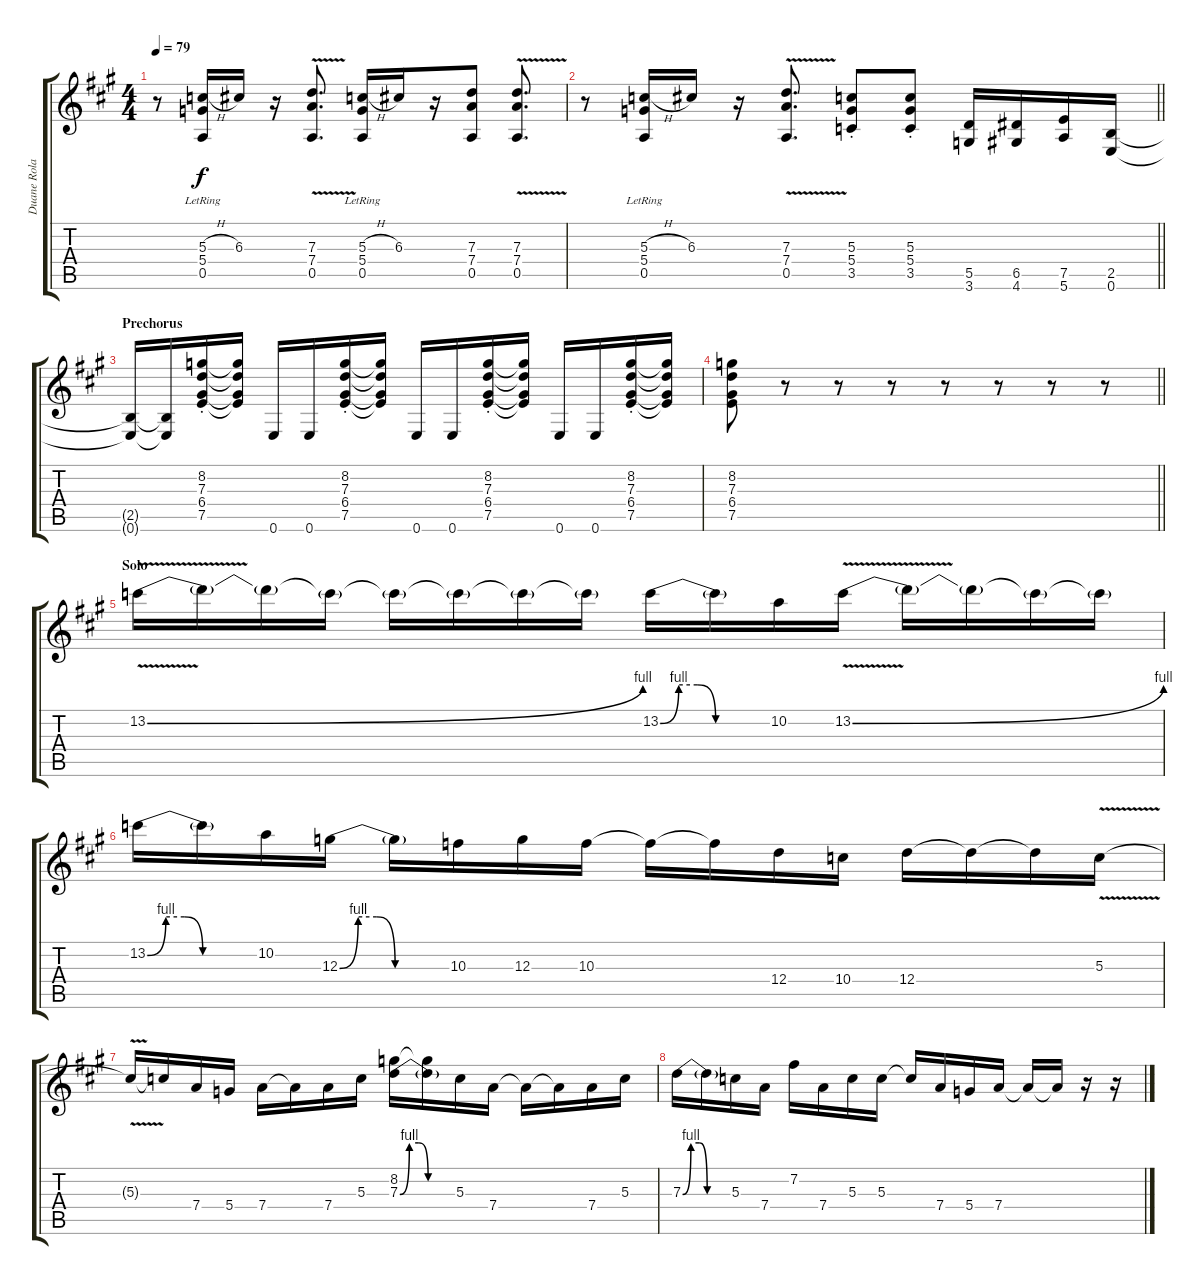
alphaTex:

\track ("Duane Roland Guitar" "Duane Rola") {instrument overdrivenguitar}
\staff {score tabs}
\tuning (E4 B3 G3 D3 A2 E2) {hide}
\ts (4 4)
\tempo 79
\clef g2
\ks a
r.8{dy f} (5.3{h} 5.4{lr} 0.5{lr}).16 6.3.16 r.16 (7.3 7.4 0.5{v}).8{d} (5.3{h} 5.4{lr} 0.5{lr}).16 6.3.16 r.16 (7.3 7.4 0.5).8 (7.3 7.4{v} 0.5).8{d} |
\barLineRight lightlight
r.8 (5.3{h} 5.4{lr} 0.5{lr}).16 6.3.16 r.16 (7.3 7.4 0.5{v}).8{d} (5.3 5.4{st} 3.5).8 (5.3{st} 5.4 3.5).8 (5.5 3.6).16 (6.5 4.6).16 (7.5 5.6).16 (2.5 0.6).16 |
\section ("" "Prechorus")
(2.5{t} 0.6{t}).16 (2.5{t} 0.6{t}).16 (8.2 7.3 6.4 7.5{st}).16 (8.2{t} 7.3{t} 6.4{t} 7.5{t}).16 0.6.16 0.6.16 (8.2 7.3 6.4 7.5{st}).16 (8.2{t} 7.3{t} 6.4{t} 7.5{t}).16 0.6.16 0.6.16 (8.2 7.3 6.4 7.5{st}).16 (8.2{t} 7.3{t} 6.4{t} 7.5{t}).16 0.6.16 0.6.16 (8.2 7.3 6.4 7.5{st}).16 (8.2{t} 7.3{t} 6.4{t} 7.5{t}).16 |
\barLineRight lightlight
(8.2 7.3 6.4 7.5).8 r.8 r.8 r.8 r.8 r.8 r.8 r.8 |
\section ("" "Solo")
13.2{be (bend 0 0 60 4) v}.16{volume 16 balance 8 instrument overdrivenguitar} 13.2{t}.16 13.2{t}.16 13.2{t}.16 13.2{t}.16 13.2{t}.16 13.2{t}.16 13.2{t}.16 13.2{be (custom 0 0 10 4 20 4 30 0 60 0)}.16 13.2{t}.16 10.2.16 13.2{be (bend 0 0 60 4) v}.16 13.2{t}.16 13.2{t}.16 13.2{t}.16 13.2{t}.16 |
13.2{be (custom 0 0 10 4 20 4 30 0 60 0)}.16 13.2{t}.16 10.2.16 12.3{be (custom 0 0 10 4 20 4 30 0 60 0)}.16 12.3{t}.16 10.3.16 12.3.16 10.3.16 10.3{t}.16 10.3{t}.16 12.4.16 10.4.16 12.4.16 12.4{t}.16 12.4{t}.16 5.3{v}.16 |
5.3{t}.16 5.3{t}.16 7.4.16 5.4.16 7.4.16 7.4{t}.16 7.4.16 5.3.16 (8.2 7.3{be (custom 0 0 10 4 20 4 30 0 60 0)}).16 (8.2{t} 7.3{t}).16 5.3.16 7.4.16 7.4{t}.16 7.4{t}.16 7.4.16 5.3.16 |
7.3{be (custom 0 0 10 4 20 4 30 0 60 0)}.16 7.3{t}.16 5.3.16 7.4.16 7.2.16 7.4.16 5.3.16 5.3.16 5.3{t}.16 7.4.16 5.4.16 7.4.16 7.4{t}.16 7.4{t}.16 r.16 r.16
